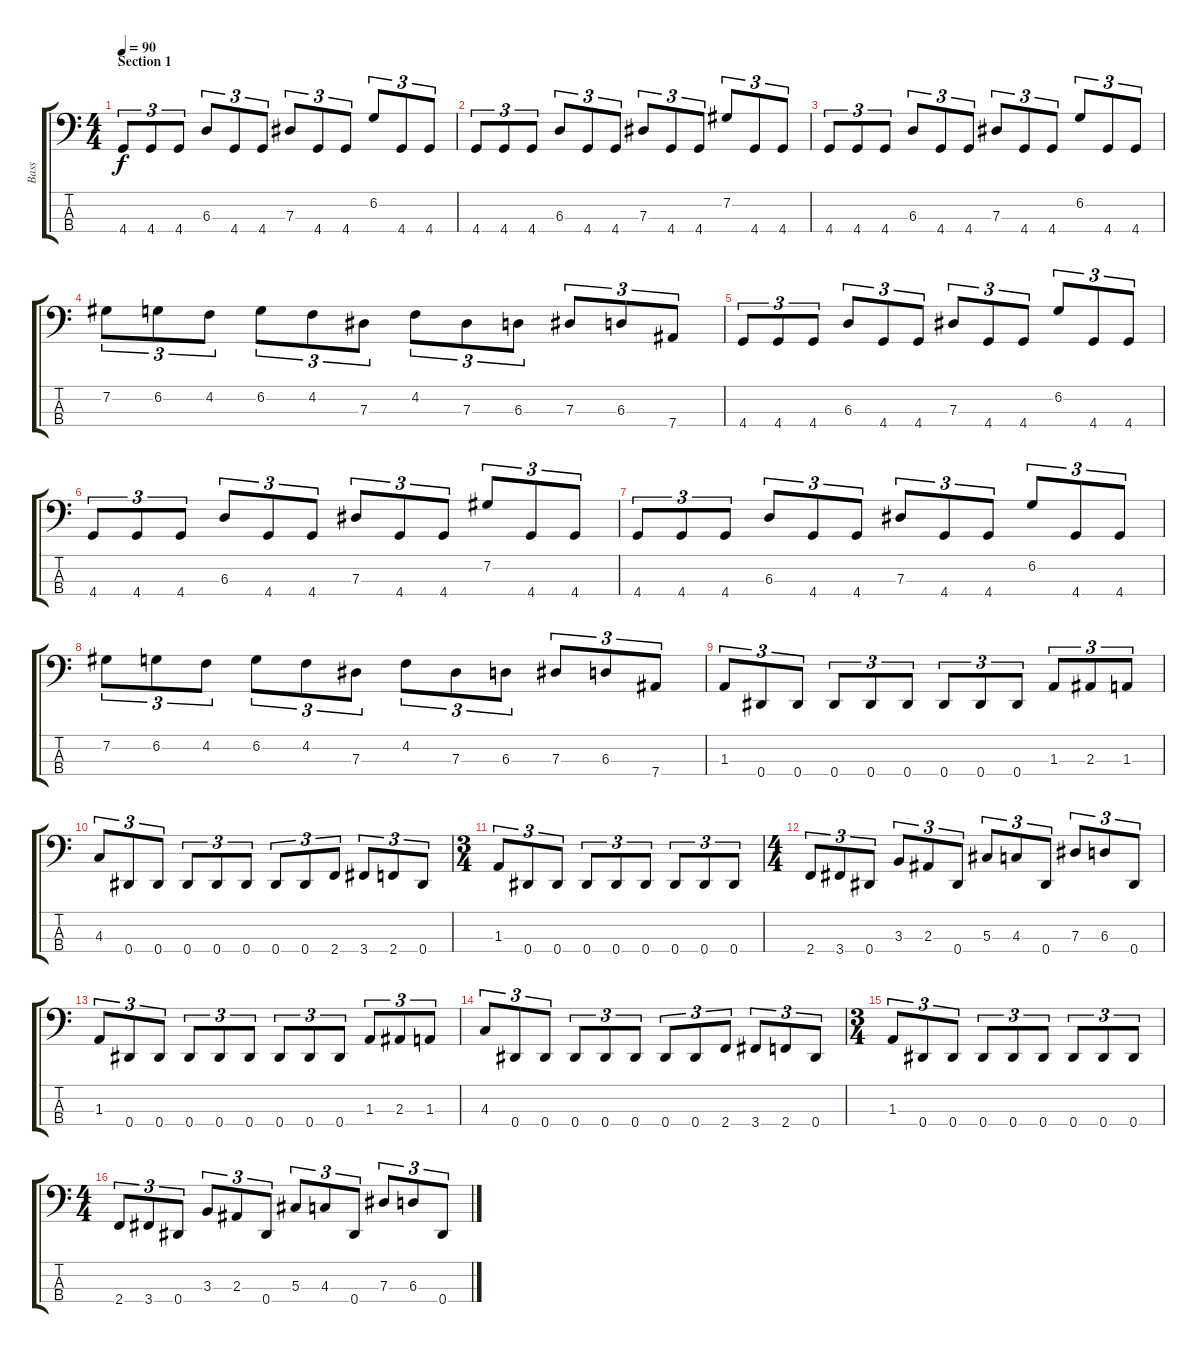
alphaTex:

\track ("Bass" "Bass") {instrument electricbasspick}
\staff {score tabs}
\tuning (Gb2 Db2 Ab1 Eb1) {hide}
\ts (4 4)
\section ("" "Section 1")
\tempo 90
\clef f4
\ks c
4.4.8{tu (3 2) dy f} 4.4.8{tu (3 2)} 4.4.8{tu (3 2)} 6.3.8{tu (3 2)} 4.4.8{tu (3 2)} 4.4.8{tu (3 2)} 7.3.8{tu (3 2)} 4.4.8{tu (3 2)} 4.4.8{tu (3 2)} 6.2.8{tu (3 2)} 4.4.8{tu (3 2)} 4.4.8{tu (3 2)} |
4.4.8{tu (3 2)} 4.4.8{tu (3 2)} 4.4.8{tu (3 2)} 6.3.8{tu (3 2)} 4.4.8{tu (3 2)} 4.4.8{tu (3 2)} 7.3.8{tu (3 2)} 4.4.8{tu (3 2)} 4.4.8{tu (3 2)} 7.2.8{tu (3 2)} 4.4.8{tu (3 2)} 4.4.8{tu (3 2)} |
4.4.8{tu (3 2)} 4.4.8{tu (3 2)} 4.4.8{tu (3 2)} 6.3.8{tu (3 2)} 4.4.8{tu (3 2)} 4.4.8{tu (3 2)} 7.3.8{tu (3 2)} 4.4.8{tu (3 2)} 4.4.8{tu (3 2)} 6.2.8{tu (3 2)} 4.4.8{tu (3 2)} 4.4.8{tu (3 2)} |
7.2.8{tu (3 2)} 6.2.8{tu (3 2)} 4.2.8{tu (3 2)} 6.2.8{tu (3 2)} 4.2.8{tu (3 2)} 7.3.8{tu (3 2)} 4.2.8{tu (3 2)} 7.3.8{tu (3 2)} 6.3.8{tu (3 2)} 7.3.8{tu (3 2)} 6.3.8{tu (3 2)} 7.4.8{tu (3 2)} |
4.4.8{tu (3 2)} 4.4.8{tu (3 2)} 4.4.8{tu (3 2)} 6.3.8{tu (3 2)} 4.4.8{tu (3 2)} 4.4.8{tu (3 2)} 7.3.8{tu (3 2)} 4.4.8{tu (3 2)} 4.4.8{tu (3 2)} 6.2.8{tu (3 2)} 4.4.8{tu (3 2)} 4.4.8{tu (3 2)} |
4.4.8{tu (3 2)} 4.4.8{tu (3 2)} 4.4.8{tu (3 2)} 6.3.8{tu (3 2)} 4.4.8{tu (3 2)} 4.4.8{tu (3 2)} 7.3.8{tu (3 2)} 4.4.8{tu (3 2)} 4.4.8{tu (3 2)} 7.2.8{tu (3 2)} 4.4.8{tu (3 2)} 4.4.8{tu (3 2)} |
4.4.8{tu (3 2)} 4.4.8{tu (3 2)} 4.4.8{tu (3 2)} 6.3.8{tu (3 2)} 4.4.8{tu (3 2)} 4.4.8{tu (3 2)} 7.3.8{tu (3 2)} 4.4.8{tu (3 2)} 4.4.8{tu (3 2)} 6.2.8{tu (3 2)} 4.4.8{tu (3 2)} 4.4.8{tu (3 2)} |
7.2.8{tu (3 2)} 6.2.8{tu (3 2)} 4.2.8{tu (3 2)} 6.2.8{tu (3 2)} 4.2.8{tu (3 2)} 7.3.8{tu (3 2)} 4.2.8{tu (3 2)} 7.3.8{tu (3 2)} 6.3.8{tu (3 2)} 7.3.8{tu (3 2)} 6.3.8{tu (3 2)} 7.4.8{tu (3 2)} |
1.3.8{tu (3 2)} 0.4.8{tu (3 2)} 0.4.8{tu (3 2)} 0.4.8{tu (3 2)} 0.4.8{tu (3 2)} 0.4.8{tu (3 2)} 0.4.8{tu (3 2)} 0.4.8{tu (3 2)} 0.4.8{tu (3 2)} 1.3.8{tu (3 2)} 2.3.8{tu (3 2)} 1.3.8{tu (3 2)} |
4.3.8{tu (3 2)} 0.4.8{tu (3 2)} 0.4.8{tu (3 2)} 0.4.8{tu (3 2)} 0.4.8{tu (3 2)} 0.4.8{tu (3 2)} 0.4.8{tu (3 2)} 0.4.8{tu (3 2)} 2.4.8{tu (3 2)} 3.4.8{tu (3 2)} 2.4.8{tu (3 2)} 0.4.8{tu (3 2)} |
\ts (3 4)
1.3.8{tu (3 2)} 0.4.8{tu (3 2)} 0.4.8{tu (3 2)} 0.4.8{tu (3 2)} 0.4.8{tu (3 2)} 0.4.8{tu (3 2)} 0.4.8{tu (3 2)} 0.4.8{tu (3 2)} 0.4.8{tu (3 2)} |
\ts (4 4)
2.4.8{tu (3 2)} 3.4.8{tu (3 2)} 0.4.8{tu (3 2)} 3.3.8{tu (3 2)} 2.3.8{tu (3 2)} 0.4.8{tu (3 2)} 5.3.8{tu (3 2)} 4.3.8{tu (3 2)} 0.4.8{tu (3 2)} 7.3.8{tu (3 2)} 6.3.8{tu (3 2)} 0.4.8{tu (3 2)} |
1.3.8{tu (3 2)} 0.4.8{tu (3 2)} 0.4.8{tu (3 2)} 0.4.8{tu (3 2)} 0.4.8{tu (3 2)} 0.4.8{tu (3 2)} 0.4.8{tu (3 2)} 0.4.8{tu (3 2)} 0.4.8{tu (3 2)} 1.3.8{tu (3 2)} 2.3.8{tu (3 2)} 1.3.8{tu (3 2)} |
4.3.8{tu (3 2)} 0.4.8{tu (3 2)} 0.4.8{tu (3 2)} 0.4.8{tu (3 2)} 0.4.8{tu (3 2)} 0.4.8{tu (3 2)} 0.4.8{tu (3 2)} 0.4.8{tu (3 2)} 2.4.8{tu (3 2)} 3.4.8{tu (3 2)} 2.4.8{tu (3 2)} 0.4.8{tu (3 2)} |
\ts (3 4)
1.3.8{tu (3 2)} 0.4.8{tu (3 2)} 0.4.8{tu (3 2)} 0.4.8{tu (3 2)} 0.4.8{tu (3 2)} 0.4.8{tu (3 2)} 0.4.8{tu (3 2)} 0.4.8{tu (3 2)} 0.4.8{tu (3 2)} |
\ts (4 4)
2.4.8{tu (3 2)} 3.4.8{tu (3 2)} 0.4.8{tu (3 2)} 3.3.8{tu (3 2)} 2.3.8{tu (3 2)} 0.4.8{tu (3 2)} 5.3.8{tu (3 2)} 4.3.8{tu (3 2)} 0.4.8{tu (3 2)} 7.3.8{tu (3 2)} 6.3.8{tu (3 2)} 0.4.8{tu (3 2)}
